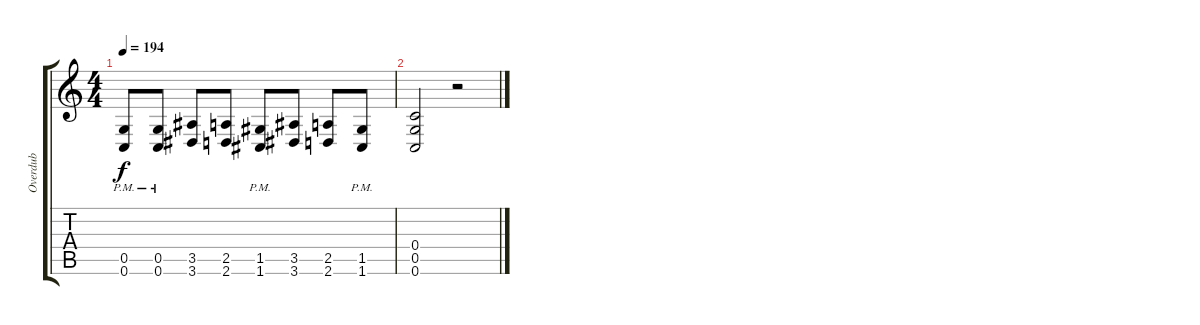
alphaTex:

\track ("Overdub" "Overdub") {instrument distortionguitar}
\staff {score tabs}
\tuning (D4 A3 F3 C3 G2 C2) {hide}
\ts (4 4)
\tempo 194
\clef g2
\ks c
(0.5{pm} 0.6{pm}).8{dy f} (0.5{pm} 0.6{pm}).8 (3.5 3.6).8 (2.5 2.6).8 (1.5{pm} 1.6{pm}).8 (3.5 3.6).8 (2.5 2.6).8 (1.5{pm} 1.6{pm}).8 |
(0.4 0.5 0.6).2 r.2
